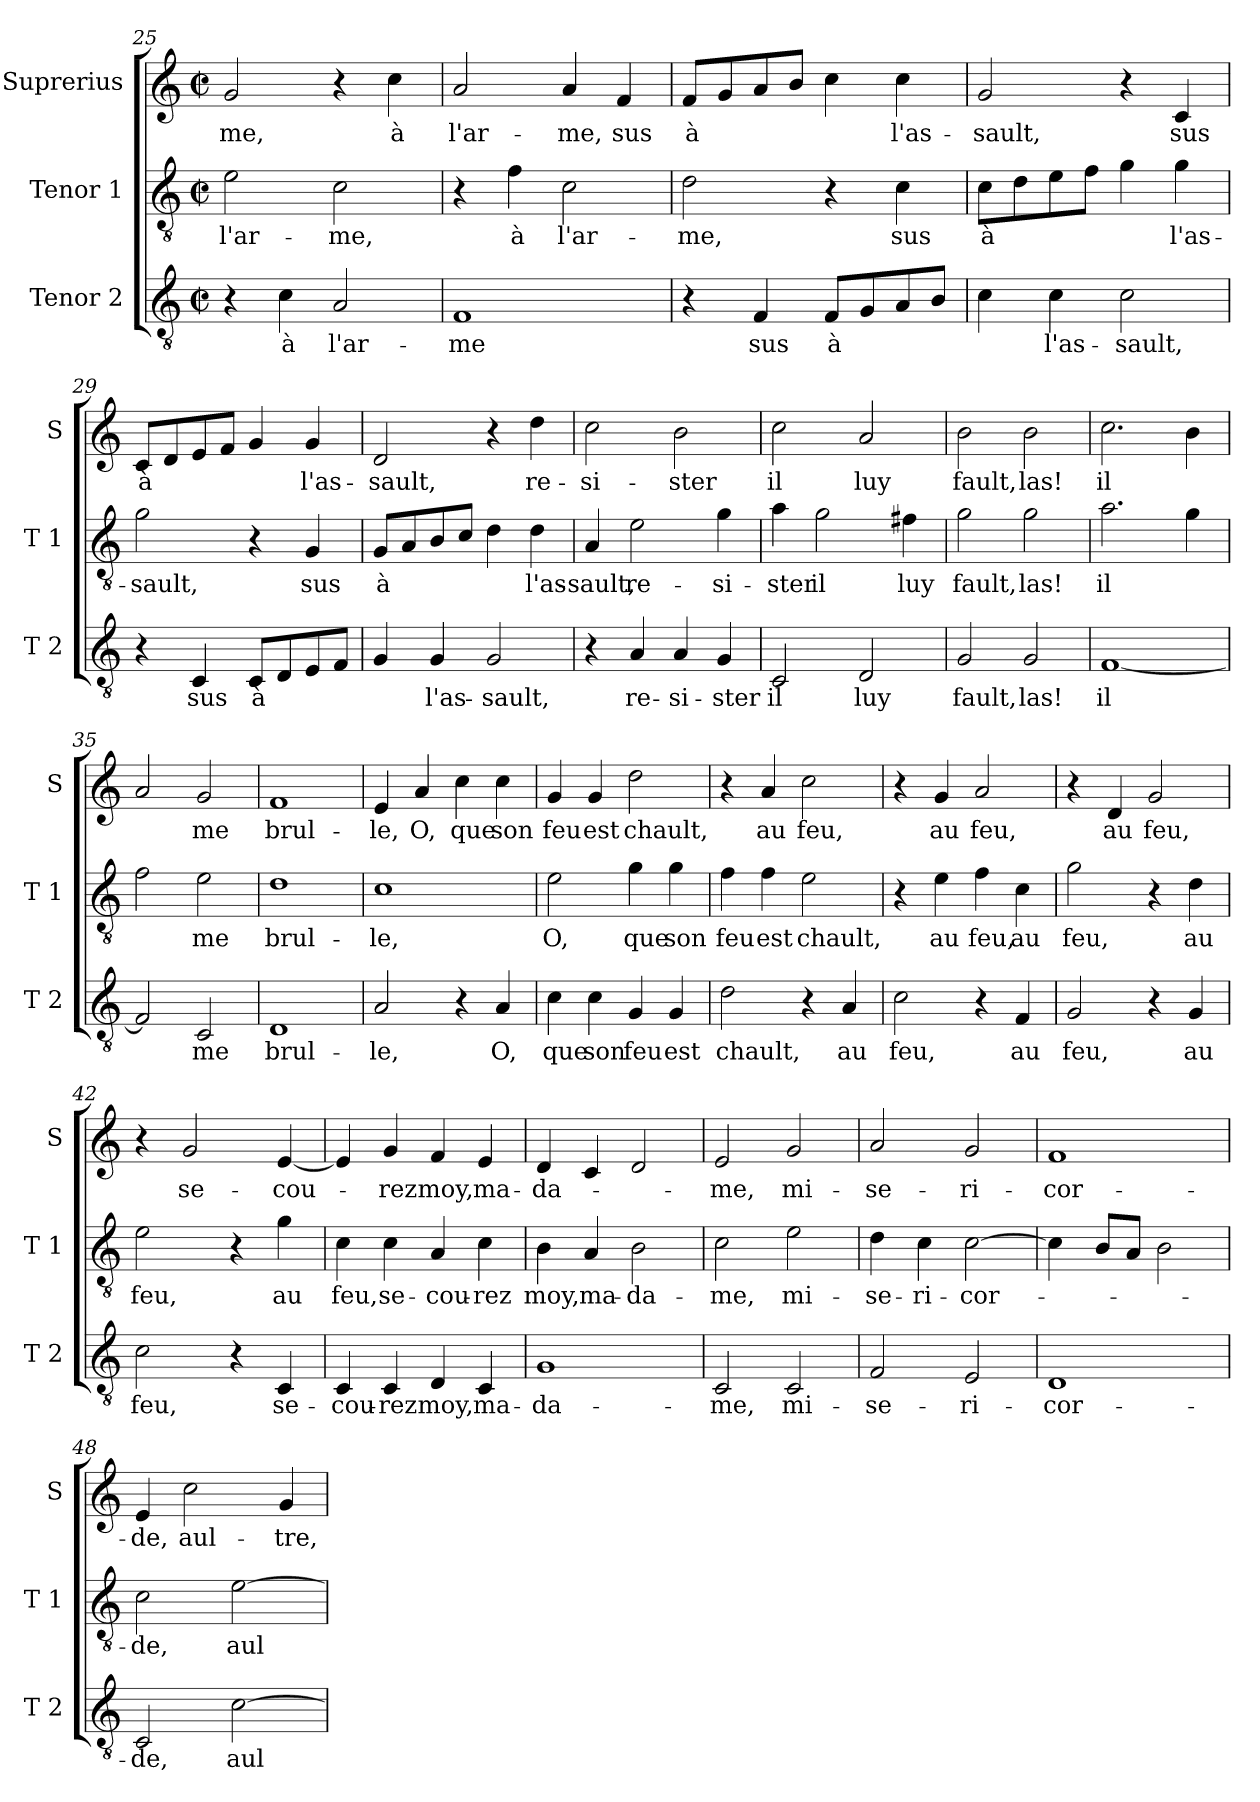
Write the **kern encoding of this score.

**kern	**text	**kern	**text	**kern	**text
*part3	*part3	*part2	*part2	*part1	*part1
*staff3	*staff3	*staff2	*staff2	*staff1	*staff1
*I"Tenor 2	*	*I"Tenor 1	*	*I"Suprerius	*
*I'T 2	*	*I'T 1	*	*I'S	*
*clefGv2	*	*clefGv2	*	*clefG2	*
*k[]	*	*k[]	*	*k[]	*
*C:	*	*C:	*	*C:	*
*M2/2	*	*M2/2	*	*M2/2	*
*met(c|)	*	*met(c|)	*	*met(c|)	*
=25	=25	=25	=25	=25	=25
!	!	!	!LO:LY:b	!	!LO:LY:b
4r	.	2e\	l'ar-	2g/	-me,
!	!LO:LY:b	!	!	!	!
4c\	à	.	.	.	.
!	!LO:LY:b	!	!LO:LY:b	!	!
2A/	l'ar-	2c\	-me,	4r	.
!	!	!	!	!	!LO:LY:b
.	.	.	.	4cc\	à
=26	=26	=26	=26	=26	=26
!	!LO:LY:b	!	!	!	!LO:LY:b
1F	-me	4r	.	2a/	l'ar-
!	!	!	!LO:LY:b	!	!
.	.	4f\	à	.	.
!	!	!	!LO:LY:b	!	!LO:LY:b
.	.	2c\	l'ar-	4a/	-me,
!	!	!	!	!	!LO:LY:b
.	.	.	.	4f/	sus
=27	=27	=27	=27	=27	=27
!	!	!	!LO:LY:b	!	!LO:LY:b
4r	.	2d\	-me,	8f/L	à
.	.	.	.	8g/	.
!	!LO:LY:b	!	!	!	!
4F/	sus	.	.	8a/	.
.	.	.	.	8b/J	.
!	!LO:LY:b	!	!	!	!
8F/L	à	4r	.	4cc\	.
8G/	.	.	.	.	.
!	!	!	!LO:LY:b	!	!LO:LY:b
8A/	.	4c\	sus	4cc\	l'as-
8B/J	.	.	.	.	.
!!LO:LB:g=z
=28	=28	=28	=28	=28	=28
!	!	!	!LO:LY:b	!	!LO:LY:b
4c\	.	8c\L	à	2g/	-sault,
.	.	8d\	.	.	.
!	!LO:LY:b	!	!	!	!
4c\	l'as-	8e\	.	.	.
.	.	8f\J	.	.	.
!	!LO:LY:b	!	!	!	!
2c\	-sault,	4g\	.	4r	.
!	!	!	!LO:LY:b	!	!LO:LY:b
.	.	4g\	l'as-	4c/	sus
=29	=29	=29	=29	=29	=29
!	!	!	!LO:LY:b	!	!LO:LY:b
4r	.	2g\	-sault,	8c/L	à
.	.	.	.	8d/	.
!	!LO:LY:b	!	!	!	!
4C/	sus	.	.	8e/	.
.	.	.	.	8f/J	.
!	!LO:LY:b	!	!	!	!
8C/L	à	4r	.	4g/	.
8D/	.	.	.	.	.
!	!	!	!LO:LY:b	!	!LO:LY:b
8E/	.	4G/	sus	4g/	l'as-
8F/J	.	.	.	.	.
=30	=30	=30	=30	=30	=30
!	!	!	!LO:LY:b	!	!LO:LY:b
4G/	.	8G/L	à	2d/	-sault,
.	.	8A/	.	.	.
!	!LO:LY:b	!	!	!	!
4G/	l'as-	8B/	.	.	.
.	.	8c/J	.	.	.
!	!LO:LY:b	!	!	!	!
2G/	-sault,	4d\	.	4r	.
!	!	!	!LO:LY:b	!	!LO:LY:b
.	.	4d\	l'as-	4dd\	re-
=31	=31	=31	=31	=31	=31
!	!	!	!LO:LY:b	!	!LO:LY:b
4r	.	4A/	-sault,	2cc\	-si-
!	!LO:LY:b	!	!LO:LY:b	!	!
4A/	re-	2e\	re-	.	.
!	!LO:LY:b	!	!	!	!LO:LY:b
4A/	-si-	.	.	2b\	-ster
!	!LO:LY:b	!	!LO:LY:b	!	!
4G/	-ster	4g\	-si-	.	.
=32	=32	=32	=32	=32	=32
!	!LO:LY:b	!	!LO:LY:b	!	!LO:LY:b
2C/	il	4a\	-ster	2cc\	il
!	!	!	!LO:LY:b	!	!
.	.	2g\	il	.	.
!	!LO:LY:b	!	!	!	!LO:LY:b
2D/	luy	.	.	2a/	luy
!	!	!	!LO:LY:b	!	!
.	.	4f#X\	luy	.	.
!!LO:LB:g=z
=33	=33	=33	=33	=33	=33
!	!LO:LY:b	!	!LO:LY:b	!	!LO:LY:b
2G/	fault,	2g\	fault,	2b\	fault,
!	!LO:LY:b	!	!LO:LY:b	!	!LO:LY:b
2G/	las!	2g\	las!	2b\	las!
=34	=34	=34	=34	=34	=34
!	!LO:LY:b	!	!LO:LY:b	!	!LO:LY:b
[1F	il	2.a\	il	2.cc\	il
.	.	4g\	.	4b\	.
=35	=35	=35	=35	=35	=35
2F/]	.	2f\	.	2a/	.
!	!LO:LY:b	!	!LO:LY:b	!	!LO:LY:b
2C/	me	2e\	me	2g/	me
=36	=36	=36	=36	=36	=36
!	!LO:LY:b	!	!LO:LY:b	!	!LO:LY:b
1D	brul-	1d	brul-	1f	brul-
=37	=37	=37	=37	=37	=37
!	!LO:LY:b	!	!LO:LY:b	!	!LO:LY:b
2A/	-le,	1c	-le,	4e/	-le,
!	!	!	!	!	!LO:LY:b
.	.	.	.	4a/	O,
!	!	!	!	!	!LO:LY:b
4r	.	.	.	4cc\	que
!	!LO:LY:b	!	!	!	!LO:LY:b
4A/	O,	.	.	4cc\	son
=38	=38	=38	=38	=38	=38
!	!LO:LY:b	!	!LO:LY:b	!	!LO:LY:b
4c\	que	2e\	O,	4g/	feu
!	!LO:LY:b	!	!	!	!LO:LY:b
4c\	son	.	.	4g/	est
!	!LO:LY:b	!	!LO:LY:b	!	!LO:LY:b
4G/	feu	4g\	que	2dd\	chault,
!	!LO:LY:b	!	!LO:LY:b	!	!
4G/	est	4g\	son	.	.
!!LO:PB:g=z
=39	=39	=39	=39	=39	=39
!	!LO:LY:b	!	!LO:LY:b	!	!
2d\	chault,	4f\	feu	4r	.
!	!	!	!LO:LY:b	!	!LO:LY:b
.	.	4f\	est	4a/	au
!	!	!	!LO:LY:b	!	!LO:LY:b
4r	.	2e\	chault,	2cc\	feu,
!	!LO:LY:b	!	!	!	!
4A/	au	.	.	.	.
=40	=40	=40	=40	=40	=40
!	!LO:LY:b	!	!	!	!
2c\	feu,	4r	.	4r	.
!	!	!	!LO:LY:b	!	!LO:LY:b
.	.	4e\	au	4g/	au
!	!	!	!LO:LY:b	!	!LO:LY:b
4r	.	4f\	feu,	2a/	feu,
!	!LO:LY:b	!	!LO:LY:b	!	!
4F/	au	4c\	au	.	.
=41	=41	=41	=41	=41	=41
!	!LO:LY:b	!	!LO:LY:b	!	!
2G/	feu,	2g\	feu,	4r	.
!	!	!	!	!	!LO:LY:b
.	.	.	.	4d/	au
!	!	!	!	!	!LO:LY:b
4r	.	4r	.	2g/	feu,
!	!LO:LY:b	!	!LO:LY:b	!	!
4G/	au	4d\	au	.	.
=42	=42	=42	=42	=42	=42
!	!LO:LY:b	!	!LO:LY:b	!	!
2c\	feu,	2e\	feu,	4r	.
!	!	!	!	!	!LO:LY:b
.	.	.	.	2g/	se-
4r	.	4r	.	.	.
!	!LO:LY:b	!	!LO:LY:b	!	!LO:LY:b
4C/	se-	4g\	au	[4e/	-cou-
=43	=43	=43	=43	=43	=43
!	!LO:LY:b	!	!LO:LY:b	!	!
4C/	-cou-	4c\	feu,	4e/]	.
!	!LO:LY:b	!	!LO:LY:b	!	!LO:LY:b
4C/	-rez	4c\	se-	4g/	-rez
!	!LO:LY:b	!	!LO:LY:b	!	!LO:LY:b
4D/	moy,	4A/	-cou-	4f/	moy,
!	!LO:LY:b	!	!LO:LY:b	!	!LO:LY:b
4C/	ma-	4c\	-rez	4e/	ma-
=44	=44	=44	=44	=44	=44
!	!LO:LY:b	!	!LO:LY:b	!	!LO:LY:b
1G	-da-	4B\	moy,	4d/	-da-
!	!	!	!LO:LY:b	!	!
.	.	4A/	ma-	4c/	.
!	!	!	!LO:LY:b	!	!
.	.	2B\	-da-	2d/	.
!!LO:LB:g=z
=45	=45	=45	=45	=45	=45
!	!LO:LY:b	!	!LO:LY:b	!	!LO:LY:b
2C/	-me,	2c\	-me,	2e/	-me,
!	!LO:LY:b	!	!LO:LY:b	!	!LO:LY:b
2C/	mi-	2e\	mi-	2g/	mi-
=46	=46	=46	=46	=46	=46
!	!LO:LY:b	!	!LO:LY:b	!	!LO:LY:b
2F/	-se-	4d\	-se-	2a/	-se-
!	!	!	!LO:LY:b	!	!
.	.	4c\	-ri-	.	.
!	!LO:LY:b	!	!LO:LY:b	!	!LO:LY:b
2E/	-ri-	[2c\	-cor-	2g/	-ri-
=47	=47	=47	=47	=47	=47
!	!LO:LY:b	!	!	!	!LO:LY:b
1D	-cor-	4c\]	.	1f	-cor-
.	.	8B/L	.	.	.
.	.	8A/J	.	.	.
.	.	2B\	.	.	.
=48	=48	=48	=48	=48	=48
!	!LO:LY:b	!	!LO:LY:b	!	!LO:LY:b
2C/	-de,	2c\	-de,	4e/	-de,
!	!	!	!	!	!LO:LY:b
.	.	.	.	2cc\	aul-
!	!LO:LY:b	!	!LO:LY:b	!	!
[2c\	aul-	[2e\	aul-	.	.
!	!	!	!	!	!LO:LY:b
.	.	.	.	4g/	-tre,
=	=	=	=	=	=
*-	*-	*-	*-	*-	*-
